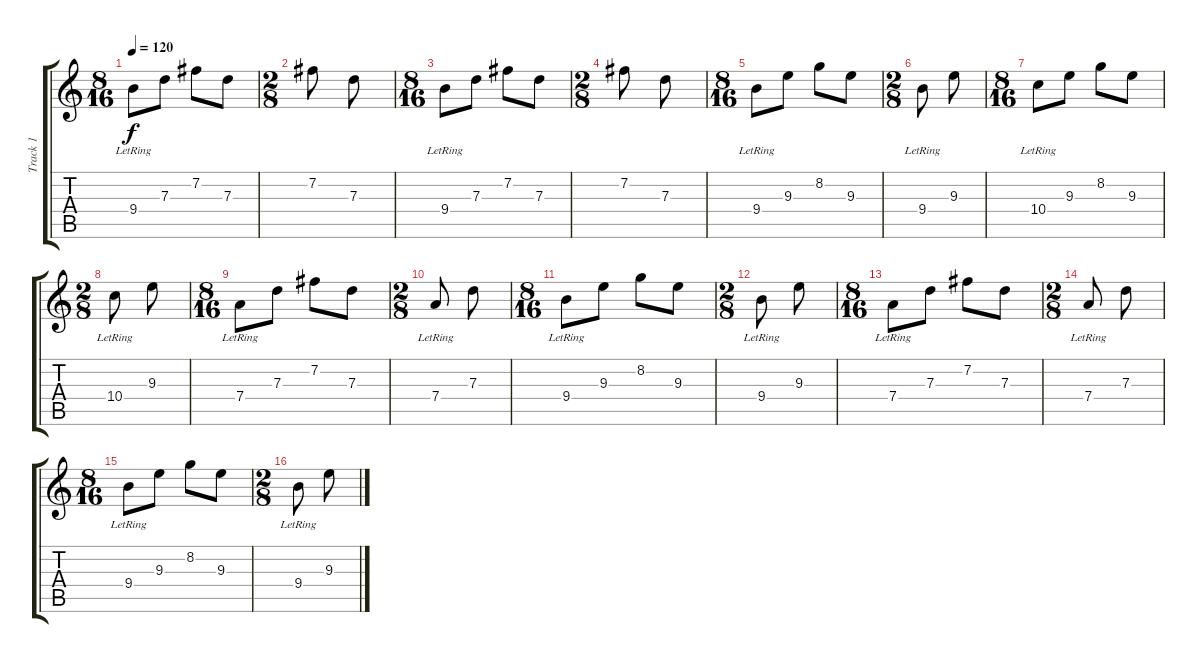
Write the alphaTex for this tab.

\track ("Track 1" "Track 1") {instrument acousticguitarnylon}
\staff {score tabs}
\tuning (E4 B3 G3 D3 A2 E2) {hide}
\ts (8 16)
\tempo 120
\clef g2
\ks c
9.4{lr}.8{dy f} 7.3.8 7.2.8 7.3.8 |
\ts (2 8)
7.2.8 7.3.8 |
\ts (8 16)
9.4{lr}.8 7.3.8 7.2.8 7.3.8 |
\ts (2 8)
7.2.8 7.3.8 |
\ts (8 16)
9.4{lr}.8 9.3.8 8.2.8 9.3.8 |
\ts (2 8)
9.4{lr}.8 9.3.8 |
\ts (8 16)
10.4{lr}.8 9.3.8 8.2.8 9.3.8 |
\ts (2 8)
10.4{lr}.8 9.3.8 |
\ts (8 16)
7.4{lr}.8 7.3.8 7.2.8 7.3.8 |
\ts (2 8)
7.4{lr}.8 7.3.8 |
\ts (8 16)
9.4{lr}.8 9.3.8 8.2.8 9.3.8 |
\ts (2 8)
9.4{lr}.8 9.3.8 |
\ts (8 16)
7.4{lr}.8 7.3.8 7.2.8 7.3.8 |
\ts (2 8)
7.4{lr}.8 7.3.8 |
\ts (8 16)
9.4{lr}.8 9.3.8 8.2.8 9.3.8 |
\ts (2 8)
9.4{lr}.8 9.3.8
